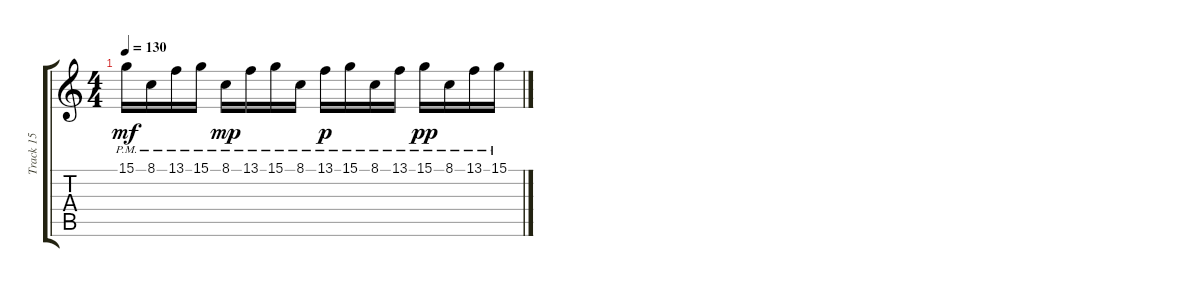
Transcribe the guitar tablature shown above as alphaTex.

\track ("Track 15" "Track 15") {instrument clavinet}
\staff {score tabs}
\tuning (E4 B3 G3 D3 A2 E2) {hide}
\ts (4 4)
\tempo 130
\clef g2
\ks c
15.1{pm}.16{dy mf} 8.1{pm}.16 13.1{pm}.16 15.1{pm}.16 8.1{pm}.16{dy mp} 13.1{pm}.16 15.1{pm}.16 8.1{pm}.16 13.1{pm}.16{dy p} 15.1{pm}.16 8.1{pm}.16 13.1{pm}.16 15.1{pm}.16{dy pp} 8.1{pm}.16 13.1{pm}.16 15.1{pm}.16
